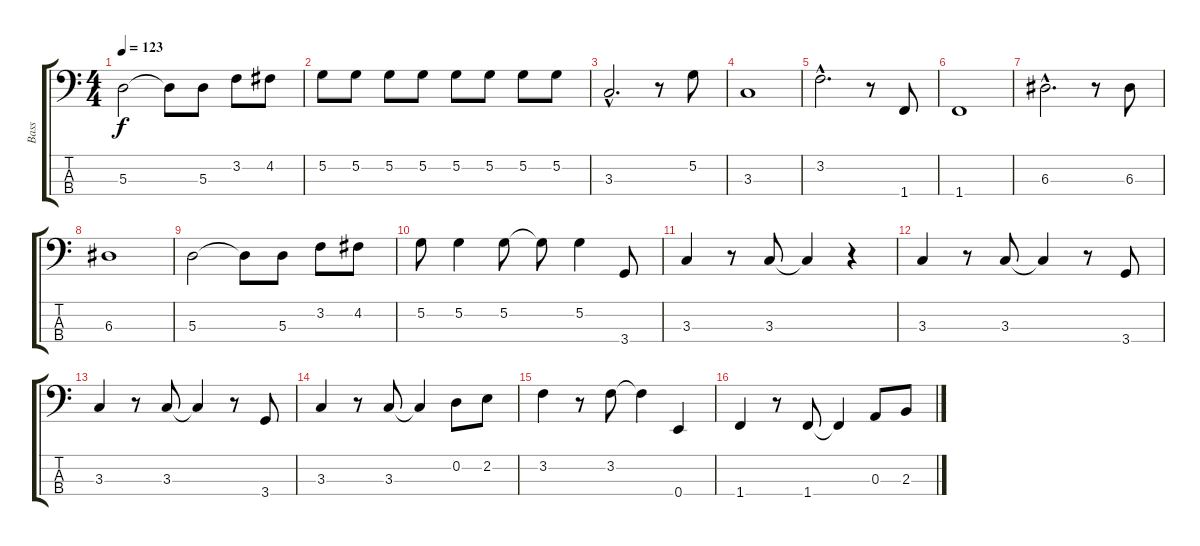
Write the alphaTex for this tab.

\track ("Bass" "Bass") {instrument electricbassfinger}
\staff {score tabs}
\tuning (G2 D2 A1 E1) {hide}
\ts (4 4)
\tempo 123
\clef f4
\ks c
5.3.2{dy f} 5.3{t}.8 5.3.8 3.2.8 4.2.8 |
5.2.8 5.2.8 5.2.8 5.2.8 5.2.8 5.2.8 5.2.8 5.2.8 |
3.3{hac}.2{d} r.8 5.2.8 |
3.3.1 |
3.2{hac}.2{d} r.8 1.4.8 |
1.4.1 |
6.3{hac}.2{d} r.8 6.3.8 |
6.3.1 |
5.3.2 5.3{t}.8 5.3.8 3.2.8 4.2.8 |
5.2.8 5.2.4 5.2.8 5.2{t}.8 5.2.4 3.4.8 |
3.3.4 r.8 3.3.8 3.3{t}.4 r.4 |
3.3.4 r.8 3.3.8 3.3{t}.4 r.8 3.4.8 |
3.3.4 r.8 3.3.8 3.3{t}.4 r.8 3.4.8 |
3.3.4 r.8 3.3.8 3.3{t}.4 0.2.8 2.2.8 |
3.2.4 r.8 3.2.8 3.2{t}.4 0.4.4 |
1.4.4 r.8 1.4.8 1.4{t}.4 0.3.8 2.3.8
